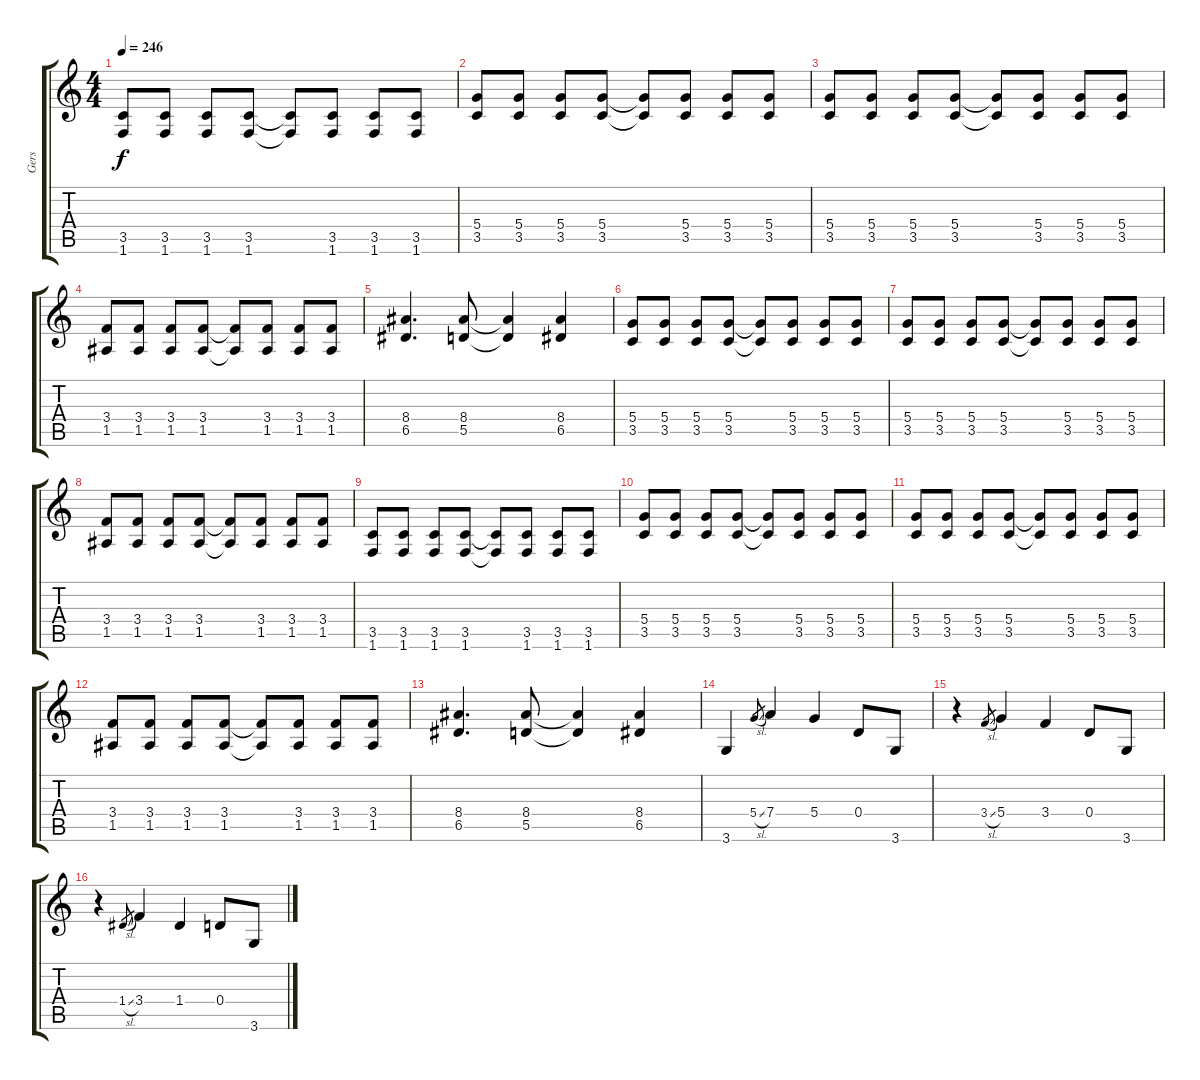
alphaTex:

\track ("Gers" "Gers") {instrument distortionguitar}
\staff {score tabs}
\tuning (E4 B3 G3 D3 A2 E2) {hide}
\ts (4 4)
\tempo 246
\clef g2
\ks c
(3.5 1.6).8{dy f} (3.5 1.6).8 (3.5 1.6).8 (3.5 1.6).8 (3.5{t} 1.6{t}).8 (3.5 1.6).8 (3.5 1.6).8 (3.5 1.6).8 |
(5.4 3.5).8 (5.4 3.5).8 (5.4 3.5).8 (5.4 3.5).8 (5.4{t} 3.5{t}).8 (5.4 3.5).8 (5.4 3.5).8 (5.4 3.5).8 |
(5.4 3.5).8 (5.4 3.5).8 (5.4 3.5).8 (5.4 3.5).8 (5.4{t} 3.5{t}).8 (5.4 3.5).8 (5.4 3.5).8 (5.4 3.5).8 |
(3.4 1.5).8 (3.4 1.5).8 (3.4 1.5).8 (3.4 1.5).8 (3.4{t} 1.5{t}).8 (3.4 1.5).8 (3.4 1.5).8 (3.4 1.5).8 |
(8.4 6.5).4{d} (8.4 5.5).8 (8.4{t} 5.5{t}).4 (8.4 6.5).4 |
(5.4 3.5).8 (5.4 3.5).8 (5.4 3.5).8 (5.4 3.5).8 (5.4{t} 3.5{t}).8 (5.4 3.5).8 (5.4 3.5).8 (5.4 3.5).8 |
(5.4 3.5).8 (5.4 3.5).8 (5.4 3.5).8 (5.4 3.5).8 (5.4{t} 3.5{t}).8 (5.4 3.5).8 (5.4 3.5).8 (5.4 3.5).8 |
(3.4 1.5).8 (3.4 1.5).8 (3.4 1.5).8 (3.4 1.5).8 (3.4{t} 1.5{t}).8 (3.4 1.5).8 (3.4 1.5).8 (3.4 1.5).8 |
(3.5 1.6).8 (3.5 1.6).8 (3.5 1.6).8 (3.5 1.6).8 (3.5{t} 1.6{t}).8 (3.5 1.6).8 (3.5 1.6).8 (3.5 1.6).8 |
(5.4 3.5).8 (5.4 3.5).8 (5.4 3.5).8 (5.4 3.5).8 (5.4{t} 3.5{t}).8 (5.4 3.5).8 (5.4 3.5).8 (5.4 3.5).8 |
(5.4 3.5).8 (5.4 3.5).8 (5.4 3.5).8 (5.4 3.5).8 (5.4{t} 3.5{t}).8 (5.4 3.5).8 (5.4 3.5).8 (5.4 3.5).8 |
(3.4 1.5).8 (3.4 1.5).8 (3.4 1.5).8 (3.4 1.5).8 (3.4{t} 1.5{t}).8 (3.4 1.5).8 (3.4 1.5).8 (3.4 1.5).8 |
(8.4 6.5).4{d} (8.4 5.5).8 (8.4{t} 5.5{t}).4 (8.4 6.5).4 |
3.6.4 5.4{sl}.8{gr} 7.4.4 5.4.4 0.4.8 3.6.8 |
r.4 3.4{sl}.8{gr} 5.4.4 3.4.4 0.4.8 3.6.8 |
r.4 1.4{sl}.8{gr} 3.4.4 1.4.4 0.4.8 3.6.8
